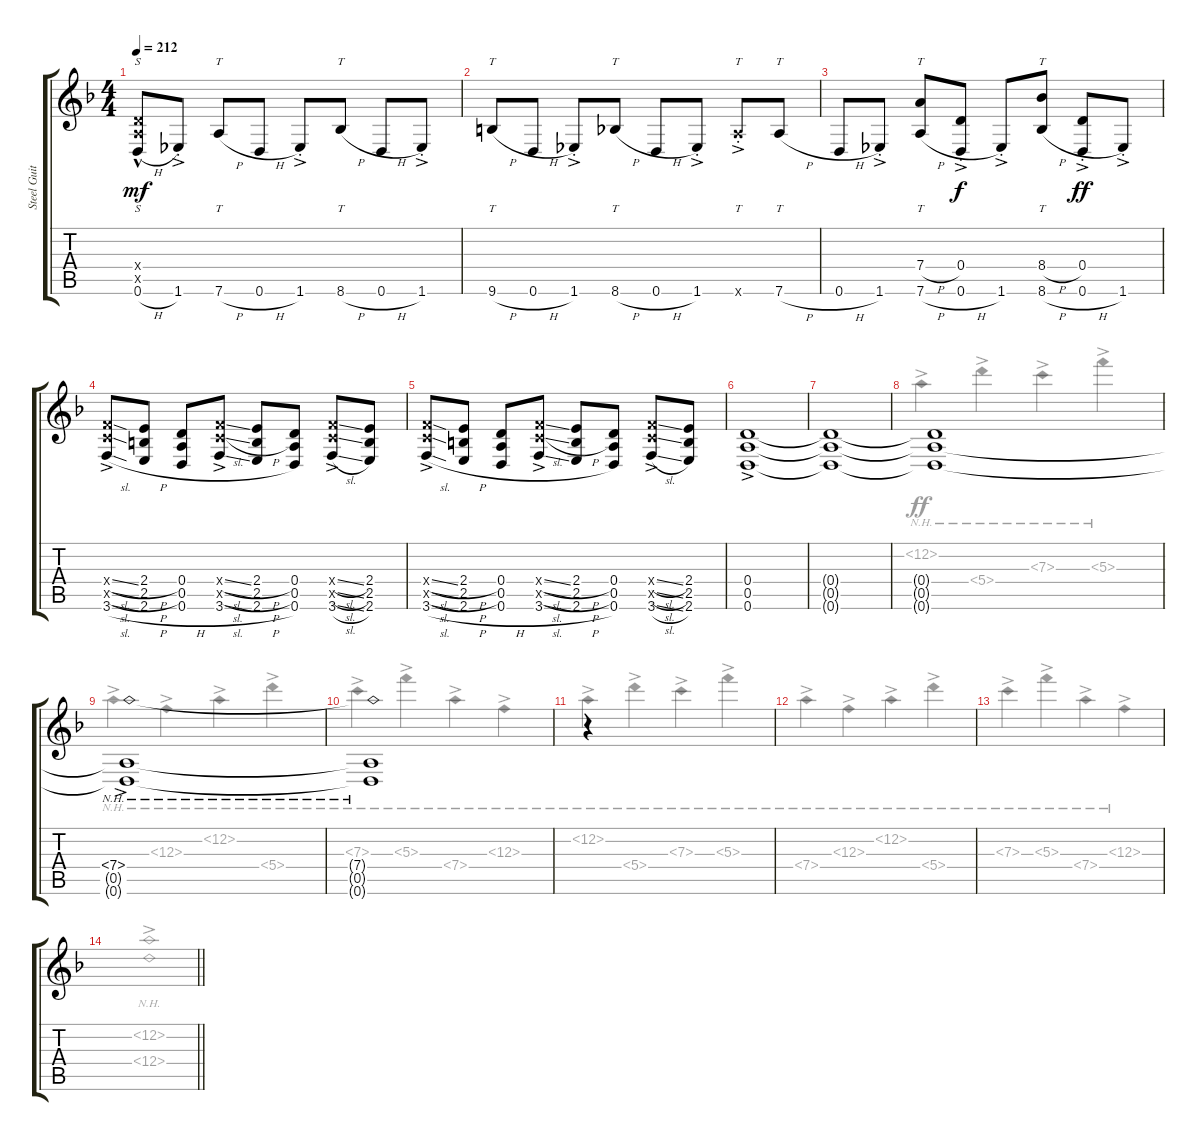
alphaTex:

\track ("Steel Guitar" "Steel Guit") {instrument acousticguitarsteel}
\staff {score tabs}
\tuning (D4 A3 F3 D3 A2 D2) {hide}
\voice
\ts (4 4)
\tempo 212
\clef g2
\ks dminor
(0.4{x} 0.5{x} 0.6{h hac}).8{s dy mf} 1.6{ac st}.8 7.6{h}.8{tt} 0.6{h}.8 1.6{ac st}.8 8.6{h}.8{tt} 0.6{h}.8 1.6{ac st}.8 |
9.6{h}.8{tt} 0.6{h}.8 1.6{ac st}.8 8.6{h}.8{tt} 0.6{h}.8 1.6{ac st}.8 7.6{ac st x}.8{tt} 7.6{h}.8{tt} |
0.6{h}.8 1.6{ac st}.8 (7.4{h} 7.6{h}).8{tt} (0.4{ac st} 0.6{h}).8{dy f} 1.6{ac st}.8 (8.4{h} 8.6{h}).8{tt} (0.4{ac st} 0.6{h}).8{dy ff} 1.6{ac st}.8 |
(3.4{sl x} 3.5{sl x} 3.6{sl ac}).8 (2.4{h} 2.5{h} 2.6{h}).8 (0.4 0.5 0.6{h}).8 (3.4{sl x} 3.5{sl x} 3.6{sl ac}).8 (2.4{h} 2.5{h} 2.6{h}).8 (0.4 0.5 0.6).8 (3.4{sl x} 3.5{sl x} 3.6{sl ac}).8 (2.4 2.5 2.6).8 |
(3.4{sl x} 3.5{sl x} 3.6{sl ac}).8 (2.4{h} 2.5{h} 2.6{h}).8 (0.4 0.5 0.6{h}).8 (3.4{sl x} 3.5{sl x} 3.6{sl ac}).8 (2.4{h} 2.5{h} 2.6{h}).8 (0.4 0.5 0.6).8 (3.4{sl x} 3.5{sl x} 3.6{sl ac}).8 (2.4 2.5 2.6).8 |
(0.4{ac} 0.5{ac} 0.6{ac}).1 |
(0.4{t} 0.5{t} 0.6{t}).1 |
(0.4{t} 0.5{t} 0.6{t}).1 |
(7.4{nh ac} 0.5{t} 0.6{t}).1 |
(7.4{nh t} 0.5{t} 0.6{t}).1 |
r.4 |
|
|
\barLineRight lightlight
\voice
\clef g2
\ottava regular
\simile none
\ks dminor
|
|
|
|
|
|
|
12.2{nh ac}.4{dy ff} 5.4{nh ac}.4 7.3{nh ac}.4 5.3{nh ac}.4 |
7.4{nh ac}.4 12.3{nh ac}.4 12.2{nh ac}.4 5.4{nh ac}.4 |
7.3{nh ac}.4 5.3{nh ac}.4 7.4{nh ac}.4 12.3{nh ac}.4 |
12.2{nh ac}.4 5.4{nh ac}.4 7.3{nh ac}.4 5.3{nh ac}.4 |
7.4{nh ac}.4 12.3{nh ac}.4 12.2{nh ac}.4 5.4{nh ac}.4 |
7.3{nh ac}.4 5.3{nh ac}.4 7.4{nh ac}.4 12.3{nh ac}.4 |
\barLineRight lightlight
(12.2{nh ac} 12.4{nh ac}).1
